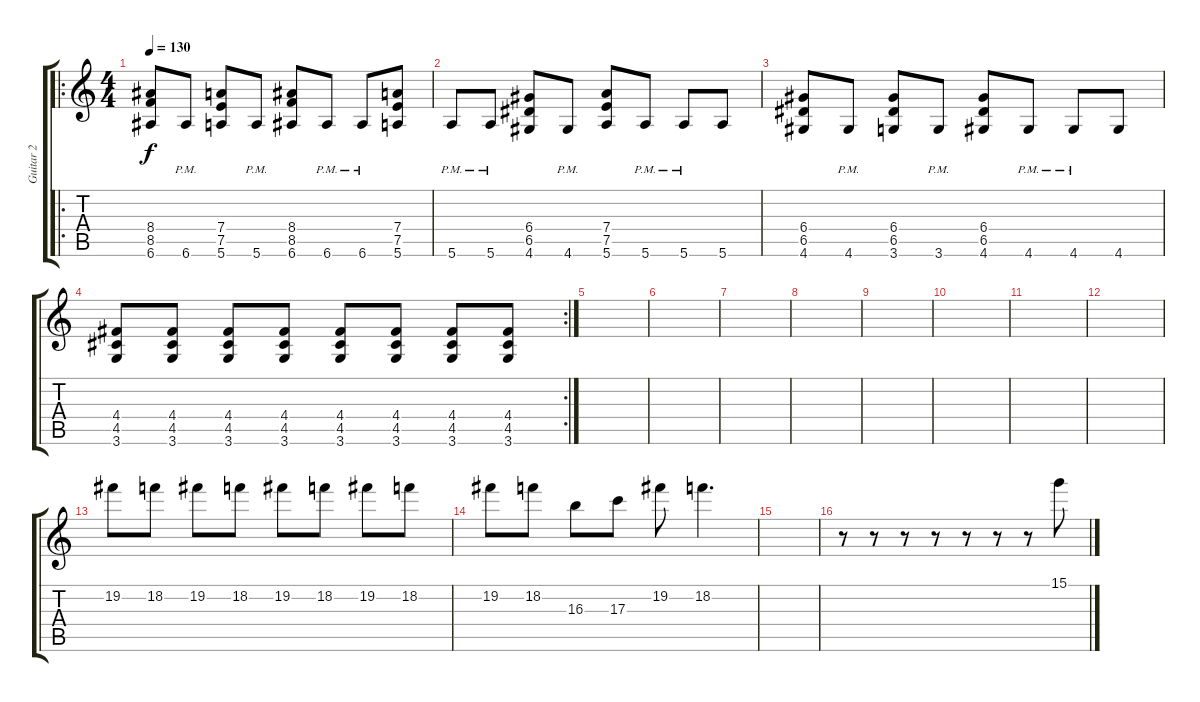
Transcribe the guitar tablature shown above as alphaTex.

\track ("Guitar 2" "Guitar 2") {instrument distortionguitar}
\staff {score tabs}
\tuning (E4 B3 G3 D3 A2 E2) {hide}
\ro
\ts (4 4)
\tempo 130
\clef g2
\ks c
(8.4 8.5 6.6).8{dy f} 6.6{pm}.8 (7.4 7.5 5.6).8 5.6{pm}.8 (8.4 8.5 6.6).8 6.6{pm}.8 6.6{pm}.8 (7.4 7.5 5.6).8 |
5.6{pm}.8 5.6{pm}.8 (6.4 6.5 4.6).8 4.6{pm}.8 (7.4 7.5 5.6).8 5.6{pm}.8 5.6{pm}.8 5.6.8 |
(6.4 6.5 4.6).8 4.6{pm}.8 (6.4 6.5 3.6).8 3.6{pm}.8 (6.4 6.5 4.6).8 4.6{pm}.8 4.6{pm}.8 4.6.8 |
\rc 2
(4.4 4.5 3.6).8 (4.4 4.5 3.6).8 (4.4 4.5 3.6).8 (4.4 4.5 3.6).8 (4.4 4.5 3.6).8 (4.4 4.5 3.6).8 (4.4 4.5 3.6).8 (4.4 4.5 3.6).8 |
|
|
|
|
|
|
|
|
19.2.8 18.2.8 19.2.8 18.2.8 19.2.8 18.2.8 19.2.8 18.2.8 |
19.2.8 18.2.8 16.3.8 17.3.8 19.2.8 18.2.4{d} |
|
r.8 r.8 r.8 r.8 r.8 r.8 r.8 15.1{sl}.8
